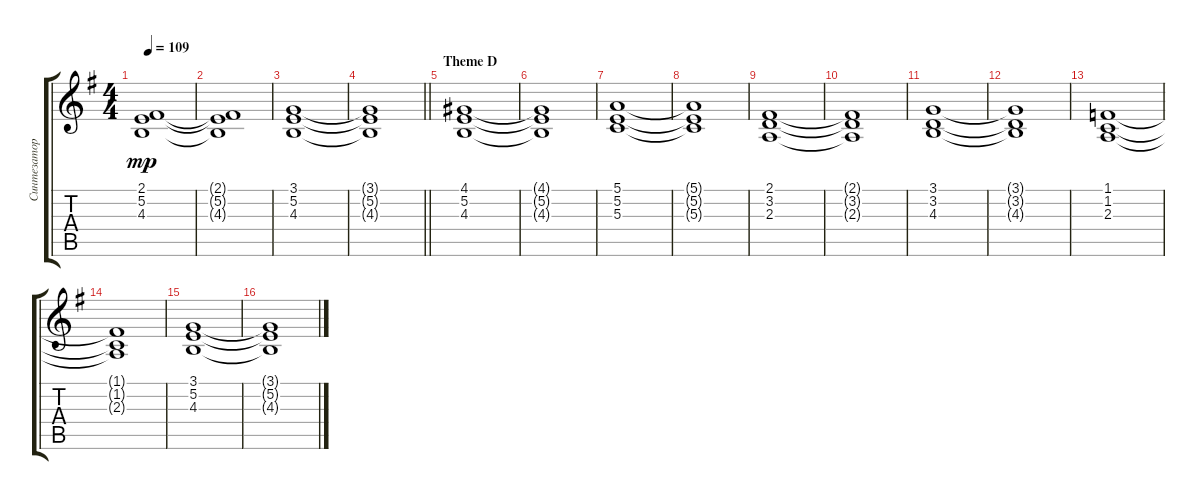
\track ("Синтезатор" "Синтезатор") {instrument stringensemble1}
\staff {score tabs}
\tuning (E4 B3 G3 D3 A2 E2) {hide}
\ts (4 4)
\tempo 109
\clef g2
\ks eminor
(2.1 5.2 4.3).1{dy mp} |
(2.1{t} 5.2{t} 4.3{t}).1 |
(3.1 5.2 4.3).1 |
\barLineRight lightlight
(3.1{t} 5.2{t} 4.3{t}).1 |
\section ("" "Theme D")
(4.1 5.2 4.3).1 |
(4.1{t} 5.2{t} 4.3{t}).1 |
(5.1 5.2 5.3).1 |
(5.1{t} 5.2{t} 5.3{t}).1 |
(2.1 3.2 2.3).1 |
(2.1{t} 3.2{t} 2.3{t}).1 |
(3.1 3.2 4.3).1 |
(3.1{t} 3.2{t} 4.3{t}).1 |
(1.1 1.2 2.3).1 |
(1.1{t} 1.2{t} 2.3{t}).1 |
(3.1 5.2 4.3).1 |
(3.1{t} 5.2{t} 4.3{t}).1
